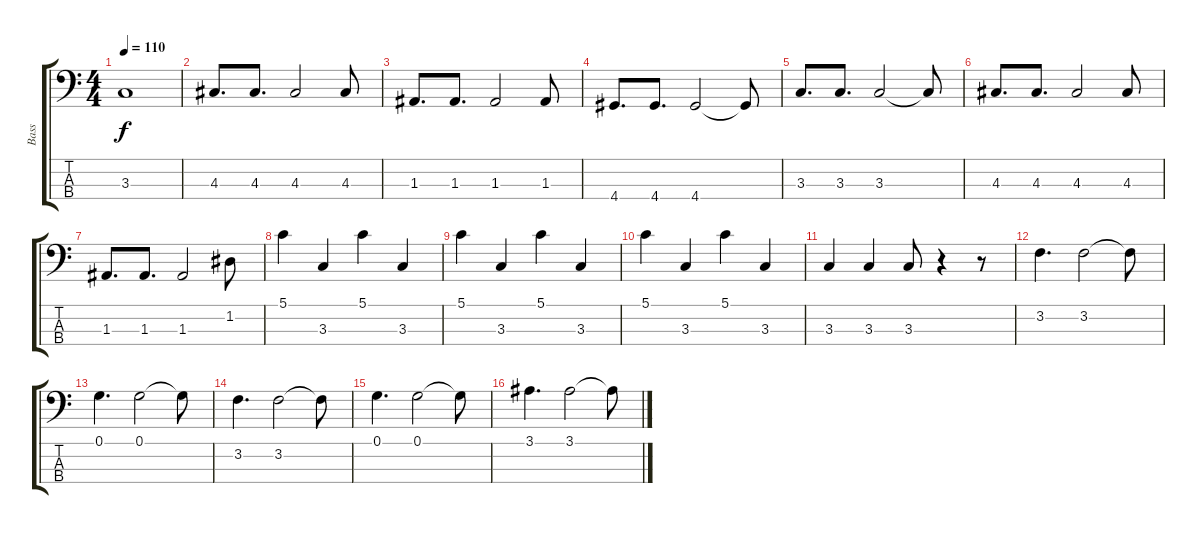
\track ("Bass" "Bass") {instrument slapbass1}
\staff {score tabs}
\tuning (G2 D2 A1 E1) {hide}
\ts (4 4)
\tempo 110
\clef f4
\ks c
3.3.1{dy f} |
4.3.8{d} 4.3.8{d} 4.3.2 4.3.8 |
1.3.8{d} 1.3.8{d} 1.3.2 1.3.8 |
4.4.8{d} 4.4.8{d} 4.4.2 4.4{t}.8 |
3.3.8{d} 3.3.8{d} 3.3.2 3.3{t}.8 |
4.3.8{d} 4.3.8{d} 4.3.2 4.3.8 |
1.3.8{d} 1.3.8{d} 1.3.2 1.2.8 |
5.1.4 3.3.4 5.1.4 3.3.4 |
5.1.4 3.3.4 5.1.4 3.3.4 |
5.1.4 3.3.4 5.1.4 3.3.4 |
3.3.4 3.3.4 3.3.8 r.4 r.8 |
3.2.4{d} 3.2.2 3.2{t}.8 |
0.1.4{d} 0.1.2 0.1{t}.8 |
3.2.4{d} 3.2.2 3.2{t}.8 |
0.1.4{d} 0.1.2 0.1{t}.8 |
3.1.4{d} 3.1.2 3.1{t}.8
